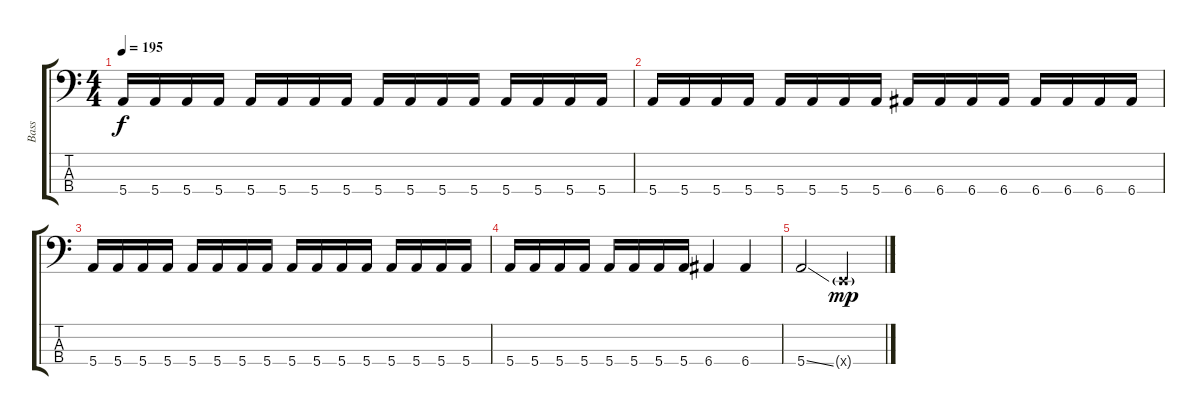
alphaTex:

\track ("Bass" "Bass") {instrument electricbasspick}
\staff {score tabs}
\tuning (G2 D2 A1 E1) {hide}
\ts (4 4)
\tempo 195
\clef f4
\ks c
5.4.16{dy f} 5.4.16 5.4.16 5.4.16 5.4.16 5.4.16 5.4.16 5.4.16 5.4.16 5.4.16 5.4.16 5.4.16 5.4.16 5.4.16 5.4.16 5.4.16 |
5.4.16 5.4.16 5.4.16 5.4.16 5.4.16 5.4.16 5.4.16 5.4.16 6.4.16 6.4.16 6.4.16 6.4.16 6.4.16 6.4.16 6.4.16 6.4.16 |
5.4.16 5.4.16 5.4.16 5.4.16 5.4.16 5.4.16 5.4.16 5.4.16 5.4.16 5.4.16 5.4.16 5.4.16 5.4.16 5.4.16 5.4.16 5.4.16 |
5.4.16 5.4.16 5.4.16 5.4.16 5.4.16 5.4.16 5.4.16 5.4.16 6.4.4 6.4.4 |
5.4{ss}.2 0.4{g x}.2{dy mp}
